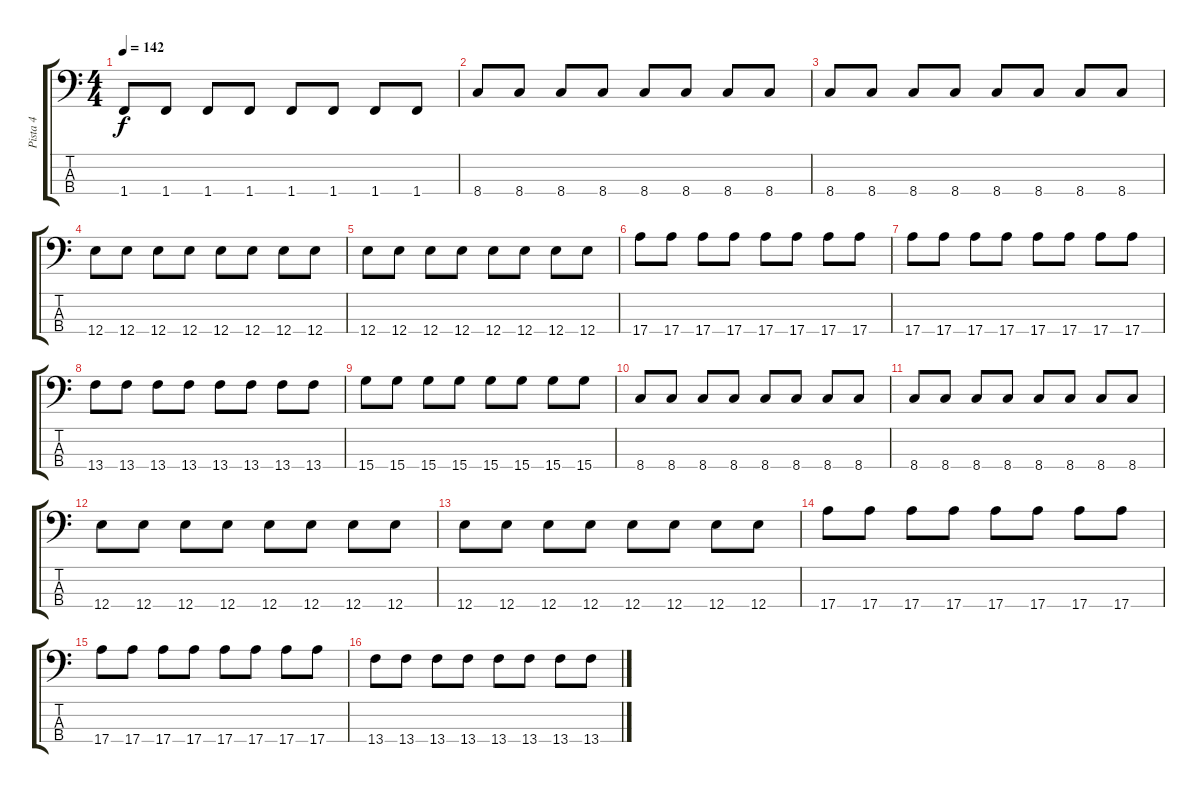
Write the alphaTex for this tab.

\track ("Pista 4" "Pista 4") {instrument electricbassfinger}
\staff {score tabs}
\tuning (G2 D2 A1 E1) {hide}
\ts (4 4)
\tempo 142
\clef f4
\ks c
1.4.8{dy f} 1.4.8 1.4.8 1.4.8 1.4.8 1.4.8 1.4.8 1.4.8 |
8.4.8 8.4.8 8.4.8 8.4.8 8.4.8 8.4.8 8.4.8 8.4.8 |
8.4.8 8.4.8 8.4.8 8.4.8 8.4.8 8.4.8 8.4.8 8.4.8 |
12.4.8 12.4.8 12.4.8 12.4.8 12.4.8 12.4.8 12.4.8 12.4.8 |
12.4.8 12.4.8 12.4.8 12.4.8 12.4.8 12.4.8 12.4.8 12.4.8 |
17.4.8 17.4.8 17.4.8 17.4.8 17.4.8 17.4.8 17.4.8 17.4.8 |
17.4.8 17.4.8 17.4.8 17.4.8 17.4.8 17.4.8 17.4.8 17.4.8 |
13.4.8 13.4.8 13.4.8 13.4.8 13.4.8 13.4.8 13.4.8 13.4.8 |
15.4.8 15.4.8 15.4.8 15.4.8 15.4.8 15.4.8 15.4.8 15.4.8 |
8.4.8 8.4.8 8.4.8 8.4.8 8.4.8 8.4.8 8.4.8 8.4.8 |
8.4.8 8.4.8 8.4.8 8.4.8 8.4.8 8.4.8 8.4.8 8.4.8 |
12.4.8 12.4.8 12.4.8 12.4.8 12.4.8 12.4.8 12.4.8 12.4.8 |
12.4.8 12.4.8 12.4.8 12.4.8 12.4.8 12.4.8 12.4.8 12.4.8 |
17.4.8 17.4.8 17.4.8 17.4.8 17.4.8 17.4.8 17.4.8 17.4.8 |
17.4.8 17.4.8 17.4.8 17.4.8 17.4.8 17.4.8 17.4.8 17.4.8 |
13.4.8 13.4.8 13.4.8 13.4.8 13.4.8 13.4.8 13.4.8 13.4.8
